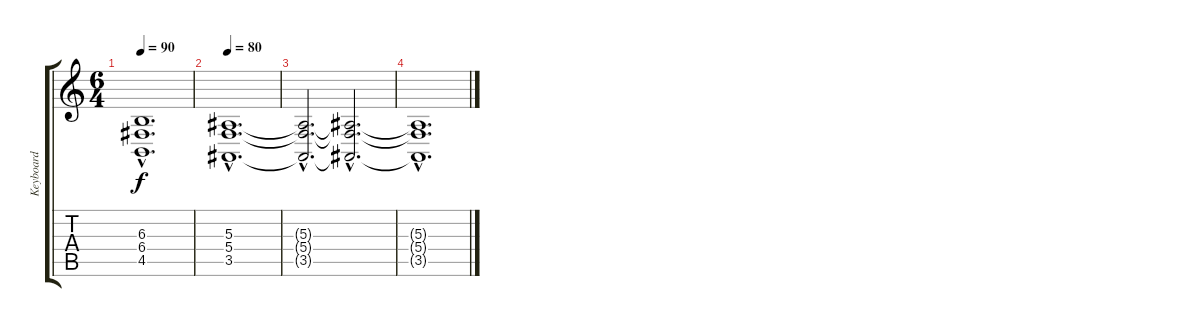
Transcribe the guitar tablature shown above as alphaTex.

\track ("Keyboard" "Keyboard") {instrument choiraahs}
\staff {score tabs}
\tuning (D4 A3 F3 C3 G2 C2) {hide}
\ts (6 4)
\tempo 90
\clef g2
\ks c
(6.3{hac} 6.4{hac} 4.5{hac}).1{d dy f} |
\tempo 80
(5.3{hac} 5.4{hac} 3.5{hac}).1{d} |
(5.3{hac t} 5.4{hac t} 3.5{hac t}).2{d} (5.3{hac t} 5.4{hac t} 3.5{hac t}).2{d volume 0} |
(5.3{hac t} 5.4{hac t} 3.5{hac t}).1{d}
